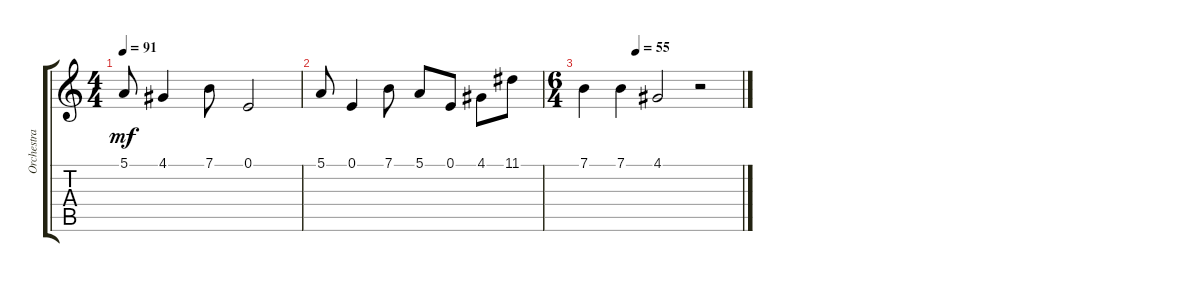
\track ("Orchestra" "Orchestra") {instrument stringensemble1}
\staff {score tabs}
\tuning (E4 B3 G3 D3 A2 E2) {hide}
\ts (4 4)
\tempo 91
\clef g2
\ks c
5.1.8{dy mf} 4.1.4 7.1.8 0.1.2 |
5.1.8 0.1.4 7.1.8 5.1.8 0.1.8 4.1.8 11.1.8 |
\ts (6 4)
\tempo (55 0.3333333333333333)
7.1.4 7.1.4 4.1.2 r.2
